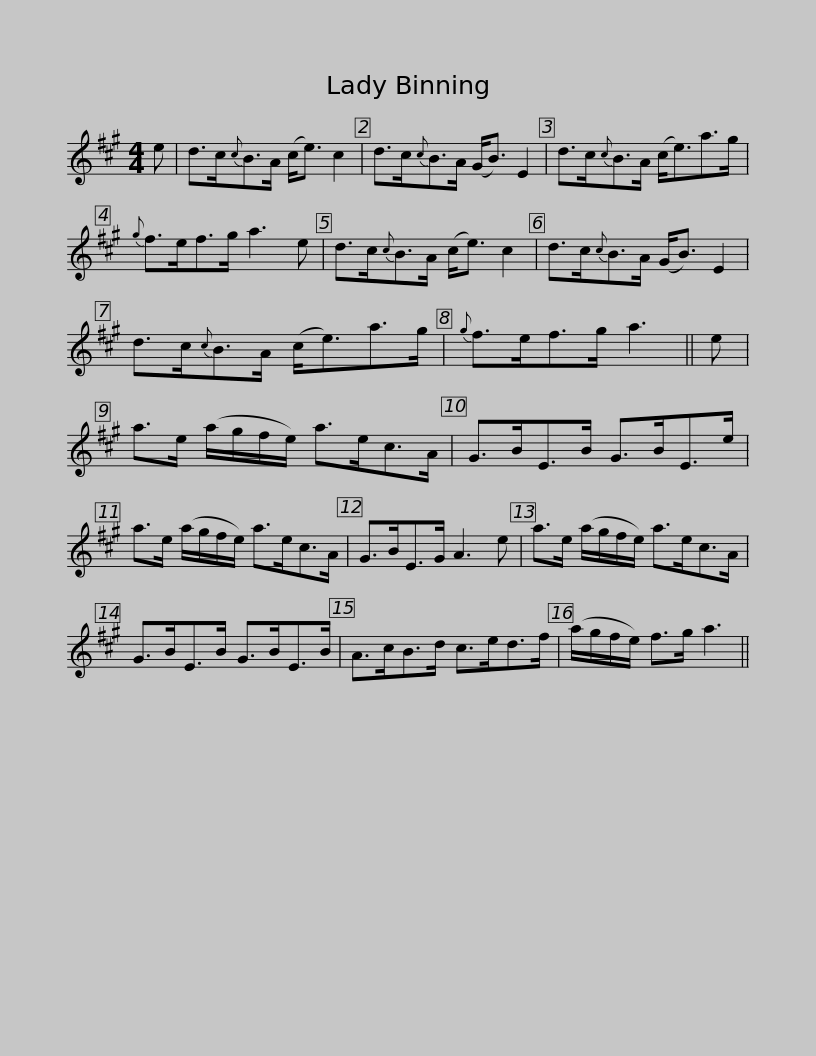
X:1
L:1/8
M:4/4
I:linebreak $
K:A
V:1 treble
V:1
 e | d>c{c}B>A (c<e) c2 | d>c{c}B>A (G<B) E2 | d>c{c}B>A (c<e)a>g |{g} f>ef>g a3 e |$ %5
 d>c{c}B>A (c<e) c2 | d>c{c}B>A (G<B) E2 | d>c{c}B>A (c<e)a>g |{g} f>ef>g a3 || e |$ %10
 a>e (a/g/f/e/) a>ec>A | G>BE>B G>BE>e | a>e (a/g/f/e/) a>ec>A | G>BE>G A3 e |$ a>e (a/g/f/e/) a>ec>A | %15
 G>BE>B G>BE>B | A>cB>d c>ed>f | (a/g/f/e/) f>g a3 || %18
